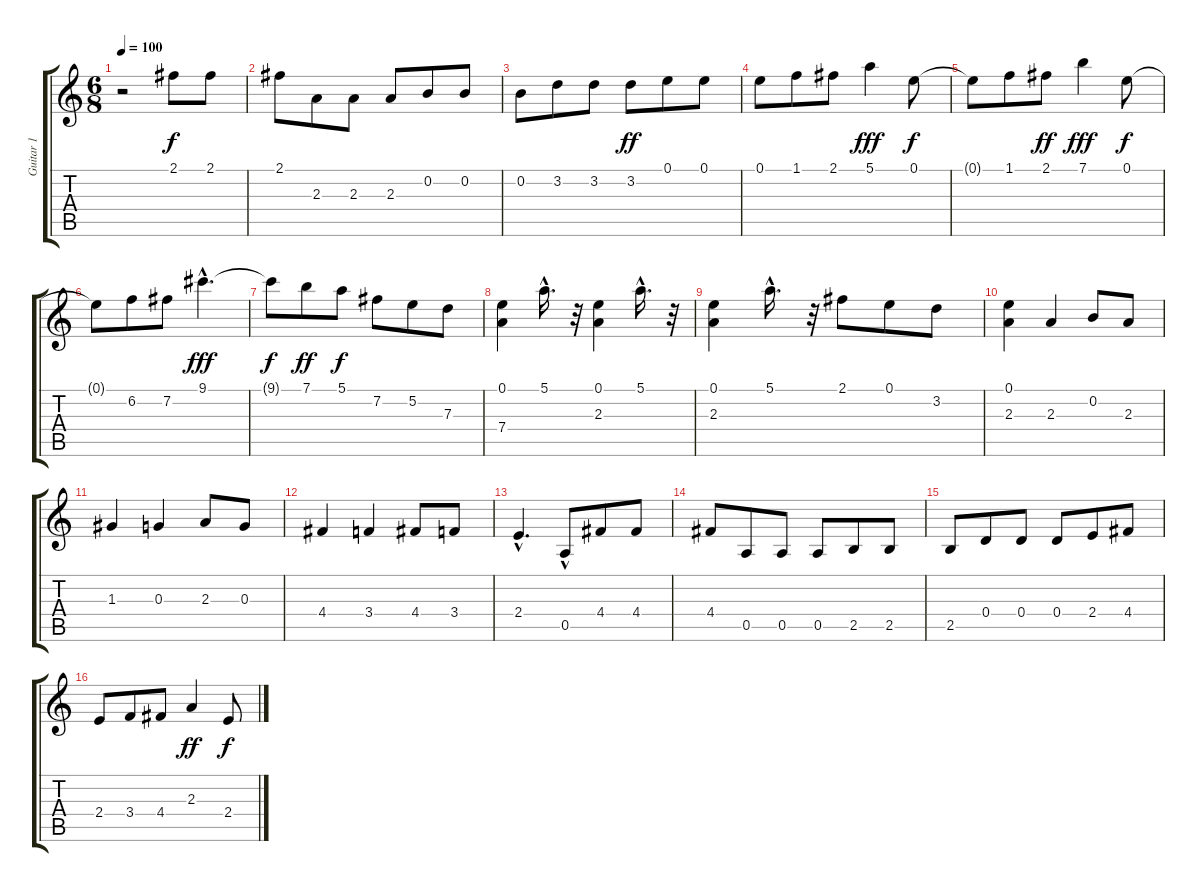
\track ("Guitar 1" "Guitar 1") {instrument acousticguitarnylon}
\staff {score tabs}
\tuning (E4 B3 G3 D3 A2 E2) {hide}
\ts (6 8)
\tempo 100
\tempo 174
\tempo 100
\clef g2
\ks c
r.2{dy f instrument acousticguitarnylon} 2.1.8 2.1.8 |
2.1.8 2.3.8 2.3.8 2.3.8 0.2.8 0.2.8 |
0.2.8 3.2.8 3.2.8 3.2.8{dy ff} 0.1.8 0.1.8 |
0.1.8 1.1.8 2.1.8 5.1.4{dy fff} 0.1.8{dy f} |
0.1{t}.8 1.1.8 2.1.8{dy ff} 7.1.4{dy fff} 0.1.8{dy f} |
0.1{t}.8 6.2.8 7.2.8 9.1{hac}.4{d dy fff} |
9.1{t}.8{dy f} 7.1.8{dy ff} 5.1.8{dy f} 7.2.8 5.2.8 7.3.8 |
(0.1 7.4).4 5.1{hac}.16{d} r.32 (0.1 2.3).4 5.1{hac}.16{d} r.32 |
(0.1 2.3).4 5.1{hac}.16{d} r.32 2.1.8 0.1.8 3.2.8 |
(0.1 2.3).4 2.3.4 0.2.8 2.3.8 |
1.3.4 0.3.4 2.3.8 0.3.8 |
4.4.4 3.4.4 4.4.8 3.4.8 |
2.4{hac}.4{d} 0.5{hac}.8 4.4.8 4.4.8 |
4.4.8 0.5.8 0.5.8 0.5.8 2.5.8 2.5.8 |
2.5.8 0.4.8 0.4.8 0.4.8 2.4.8 4.4.8 |
2.4.8 3.4.8 4.4.8 2.3.4{dy ff} 2.4.8{dy f}
